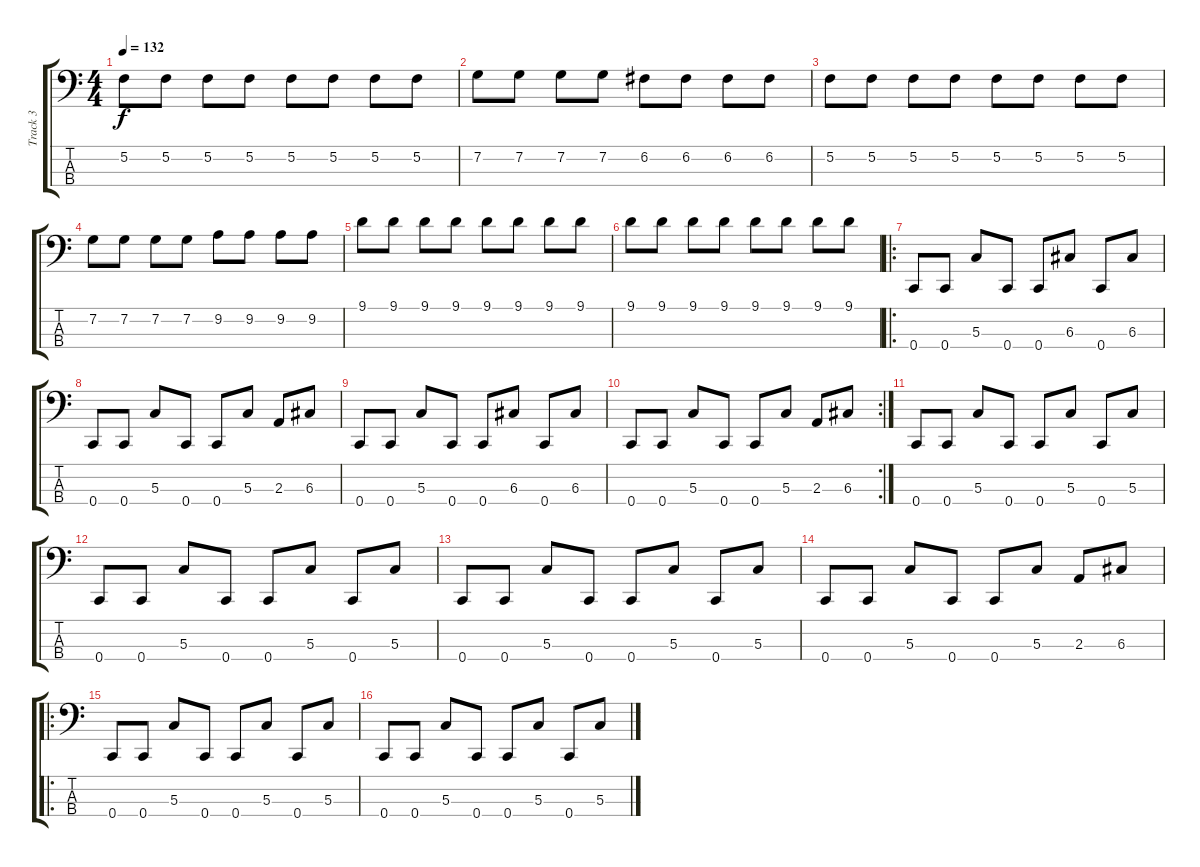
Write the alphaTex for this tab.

\track ("Track 3" "Track 3") {instrument electricbasspick}
\staff {score tabs}
\tuning (F2 C2 G1 C1) {hide}
\ts (4 4)
\tempo 132
\clef f4
\ks c
5.2.8{dy f} 5.2.8 5.2.8 5.2.8 5.2.8 5.2.8 5.2.8 5.2.8 |
7.2.8 7.2.8 7.2.8 7.2.8 6.2.8 6.2.8 6.2.8 6.2.8 |
5.2.8 5.2.8 5.2.8 5.2.8 5.2.8 5.2.8 5.2.8 5.2.8 |
7.2.8 7.2.8 7.2.8 7.2.8 9.2.8 9.2.8 9.2.8 9.2.8 |
9.1.8 9.1.8 9.1.8 9.1.8 9.1.8 9.1.8 9.1.8 9.1.8 |
9.1.8 9.1.8 9.1.8 9.1.8 9.1.8 9.1.8 9.1.8 9.1.8 |
\ro
0.4.8 0.4.8 5.3.8 0.4.8 0.4.8 6.3.8 0.4.8 6.3.8 |
0.4.8 0.4.8 5.3.8 0.4.8 0.4.8 5.3.8 2.3.8 6.3.8 |
0.4.8 0.4.8 5.3.8 0.4.8 0.4.8 6.3.8 0.4.8 6.3.8 |
\rc 2
0.4.8 0.4.8 5.3.8 0.4.8 0.4.8 5.3.8 2.3.8 6.3.8 |
0.4.8 0.4.8 5.3.8 0.4.8 0.4.8 5.3.8 0.4.8 5.3.8 |
0.4.8 0.4.8 5.3.8 0.4.8 0.4.8 5.3.8 0.4.8 5.3.8 |
0.4.8 0.4.8 5.3.8 0.4.8 0.4.8 5.3.8 0.4.8 5.3.8 |
0.4.8 0.4.8 5.3.8 0.4.8 0.4.8 5.3.8 2.3.8 6.3.8 |
\ro
0.4.8 0.4.8 5.3.8 0.4.8 0.4.8 5.3.8 0.4.8 5.3.8 |
0.4.8 0.4.8 5.3.8 0.4.8 0.4.8 5.3.8 0.4.8 5.3.8
